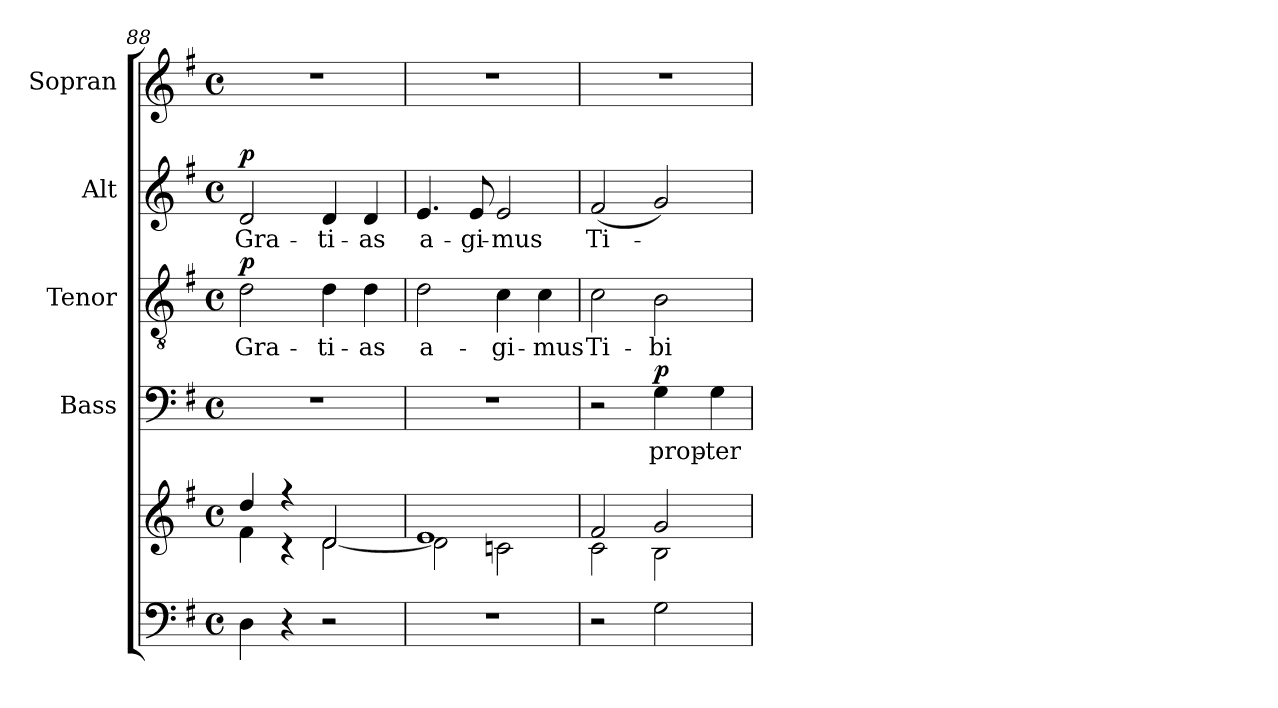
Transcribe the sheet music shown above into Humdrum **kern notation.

**kern	**kern	**kern	**text	**dynam	**kern	**text	**dynam	**kern	**text	**dynam	**kern
*part5	*part5	*part4	*part4	*part4	*part3	*part3	*part3	*part2	*part2	*part2	*part1
*staff6	*staff5	*staff4	*staff4	*staff4	*staff3	*staff3	*staff3	*staff2	*staff2	*staff2	*staff1
*	*	*I"Bass	*	*	*I"Tenor	*	*	*I"Alt	*	*	*I"Sopran
*	*	*I'B.	*	*	*I'T.	*	*	*I'A.	*	*	*I'S.
!!LO:LB:g=z
*clefF4	*clefG2	*clefF4	*	*	*clefGv2	*	*	*clefG2	*	*	*clefG2
*k[f#]	*k[f#]	*k[f#]	*	*	*k[f#]	*	*	*k[f#]	*	*	*k[f#]
*G:	*G:	*G:	*	*	*G:	*	*	*G:	*	*	*G:
*M4/4	*M4/4	*M4/4	*	*	*M4/4	*	*	*M4/4	*	*	*M4/4
*met(c)	*met(c)	*met(c)	*	*	*met(c)	*	*	*met(c)	*	*	*met(c)
=88	=88	=88	=88	=88	=88	=88	=88	=88	=88	=88	=88
*	*^	*	*	*	*	*	*	*	*	*	*
!	!	!	!	!	!	!	!LO:LY:b	!LO:DY:a	!	!LO:LY:b	!LO:DY:a	!
4D\	4dd/	4f#\	1r	.	.	2d\	Gra-	p	2d/	Gra-	p	1r
4r	4r	4r	.	.	.	.	.	.	.	.	.	.
!	!	!	!	!	!	!	!LO:LY:b	!	!	!LO:LY:b	!	!
2r	2d/	[<2d\	.	.	.	4d\	-ti-	.	4d/	-ti-	.	.
!	!	!	!	!	!	!	!LO:LY:b	!	!	!LO:LY:b	!	!
.	.	.	.	.	.	4d\	-as	.	4d/	-as	.	.
=89	=89	=89	=89	=89	=89	=89	=89	=89	=89	=89	=89	=89
!	!	!	!	!	!	!	!LO:LY:b	!	!	!LO:LY:b	!	!
1r	1e	2d\]	1r	.	.	2d\	a-	.	4.e/	a-	.	1r
!	!	!	!	!	!	!	!	!	!	!LO:LY:b	!	!
.	.	.	.	.	.	.	.	.	8e/	-gi-	.	.
!	!	!	!	!	!	!	!LO:LY:b	!	!	!LO:LY:b	!	!
.	.	2cn\	.	.	.	4c\	-gi-	.	2e/	-mus	.	.
!	!	!	!	!	!	!	!LO:LY:b	!	!	!	!	!
.	.	.	.	.	.	4c\	-mus	.	.	.	.	.
=90	=90	=90	=90	=90	=90	=90	=90	=90	=90	=90	=90	=90
!	!	!	!	!	!	!	!LO:LY:b	!	!	!LO:LY:b	!	!
2r	2f#/	2c\	2r	.	.	2c\	Ti-	.	(<2f#/	Ti-	.	1r
!	!	!	!	!LO:LY:b	!LO:DY:a	!	!LO:LY:b	!	!	!	!	!
2G\	2g/	2B\	4G\	prop-	p	2B\	-bi	.	2g/)	.	.	.
!	!	!	!	!LO:LY:b	!	!	!	!	!	!	!	!
.	.	.	4G\	-ter	.	.	.	.	.	.	.	.
*	*v	*v	*	*	*	*	*	*	*	*	*	*
=	=	=	=	=	=	=	=	=	=	=	=
*-	*-	*-	*-	*-	*-	*-	*-	*-	*-	*-	*-
